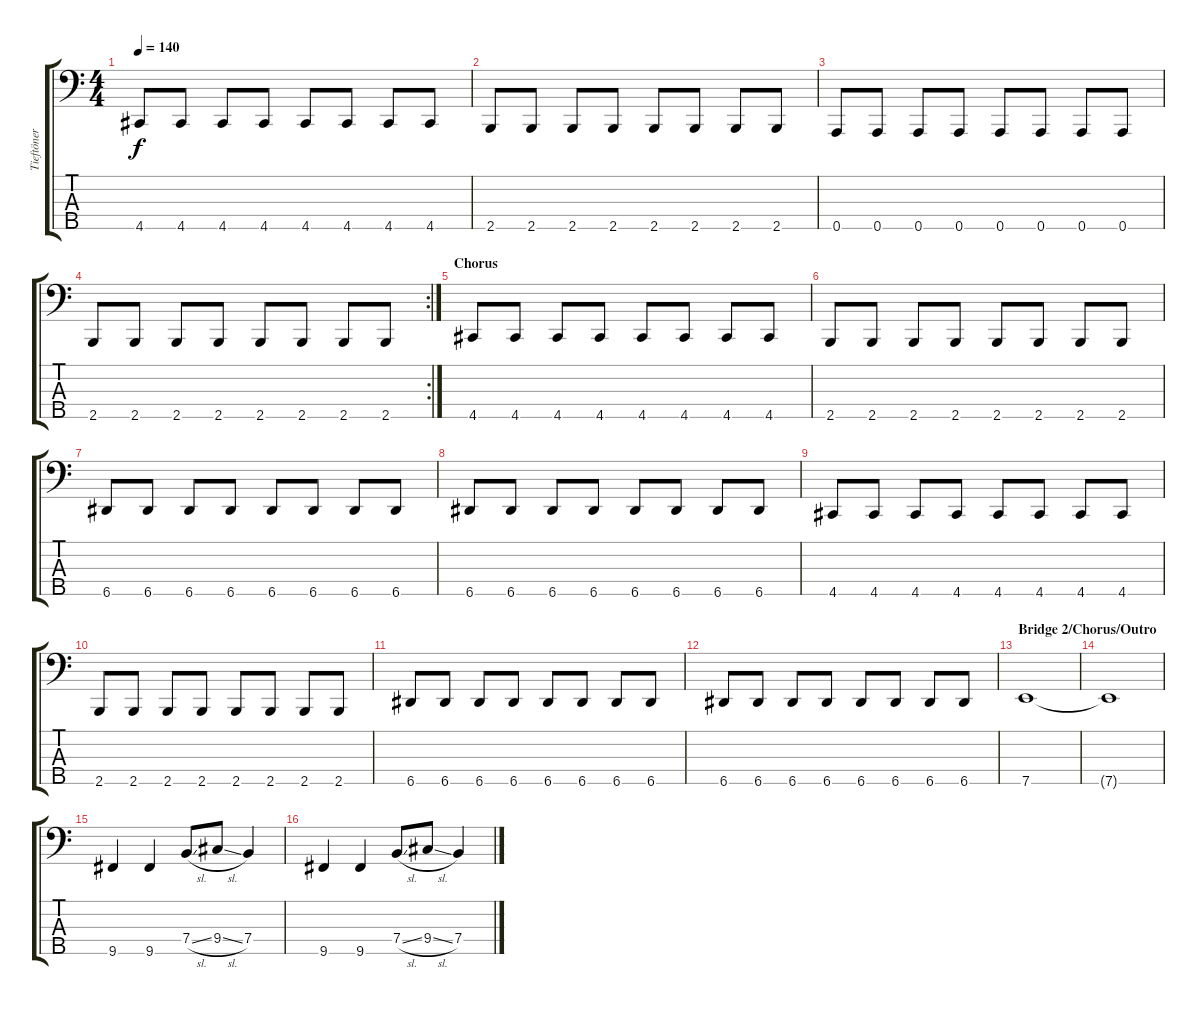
\track ("Tieftöner" "Tieftöner") {instrument electricbasspick}
\staff {score tabs}
\tuning (G2 D2 A1 E1 A0) {hide}
\ts (4 4)
\tempo 140
\clef f4
\ks c
4.5.8{dy f} 4.5.8 4.5.8 4.5.8 4.5.8 4.5.8 4.5.8 4.5.8 |
2.5.8 2.5.8 2.5.8 2.5.8 2.5.8 2.5.8 2.5.8 2.5.8 |
0.5.8 0.5.8 0.5.8 0.5.8 0.5.8 0.5.8 0.5.8 0.5.8 |
\rc 2
2.5.8 2.5.8 2.5.8 2.5.8 2.5.8 2.5.8 2.5.8 2.5.8 |
\section ("" "Chorus")
4.5.8 4.5.8 4.5.8 4.5.8 4.5.8 4.5.8 4.5.8 4.5.8 |
2.5.8 2.5.8 2.5.8 2.5.8 2.5.8 2.5.8 2.5.8 2.5.8 |
6.5.8 6.5.8 6.5.8 6.5.8 6.5.8 6.5.8 6.5.8 6.5.8 |
6.5.8 6.5.8 6.5.8 6.5.8 6.5.8 6.5.8 6.5.8 6.5.8 |
4.5.8 4.5.8 4.5.8 4.5.8 4.5.8 4.5.8 4.5.8 4.5.8 |
2.5.8 2.5.8 2.5.8 2.5.8 2.5.8 2.5.8 2.5.8 2.5.8 |
6.5.8 6.5.8 6.5.8 6.5.8 6.5.8 6.5.8 6.5.8 6.5.8 |
6.5.8 6.5.8 6.5.8 6.5.8 6.5.8 6.5.8 6.5.8 6.5.8 |
\section ("" "Bridge 2/Chorus/Outro")
7.5.1 |
7.5{t}.1 |
9.5.4 9.5.4 7.4{sl}.8 9.4{sl}.8 7.4.4 |
9.5.4 9.5.4 7.4{sl}.8 9.4{sl}.8 7.4.4
